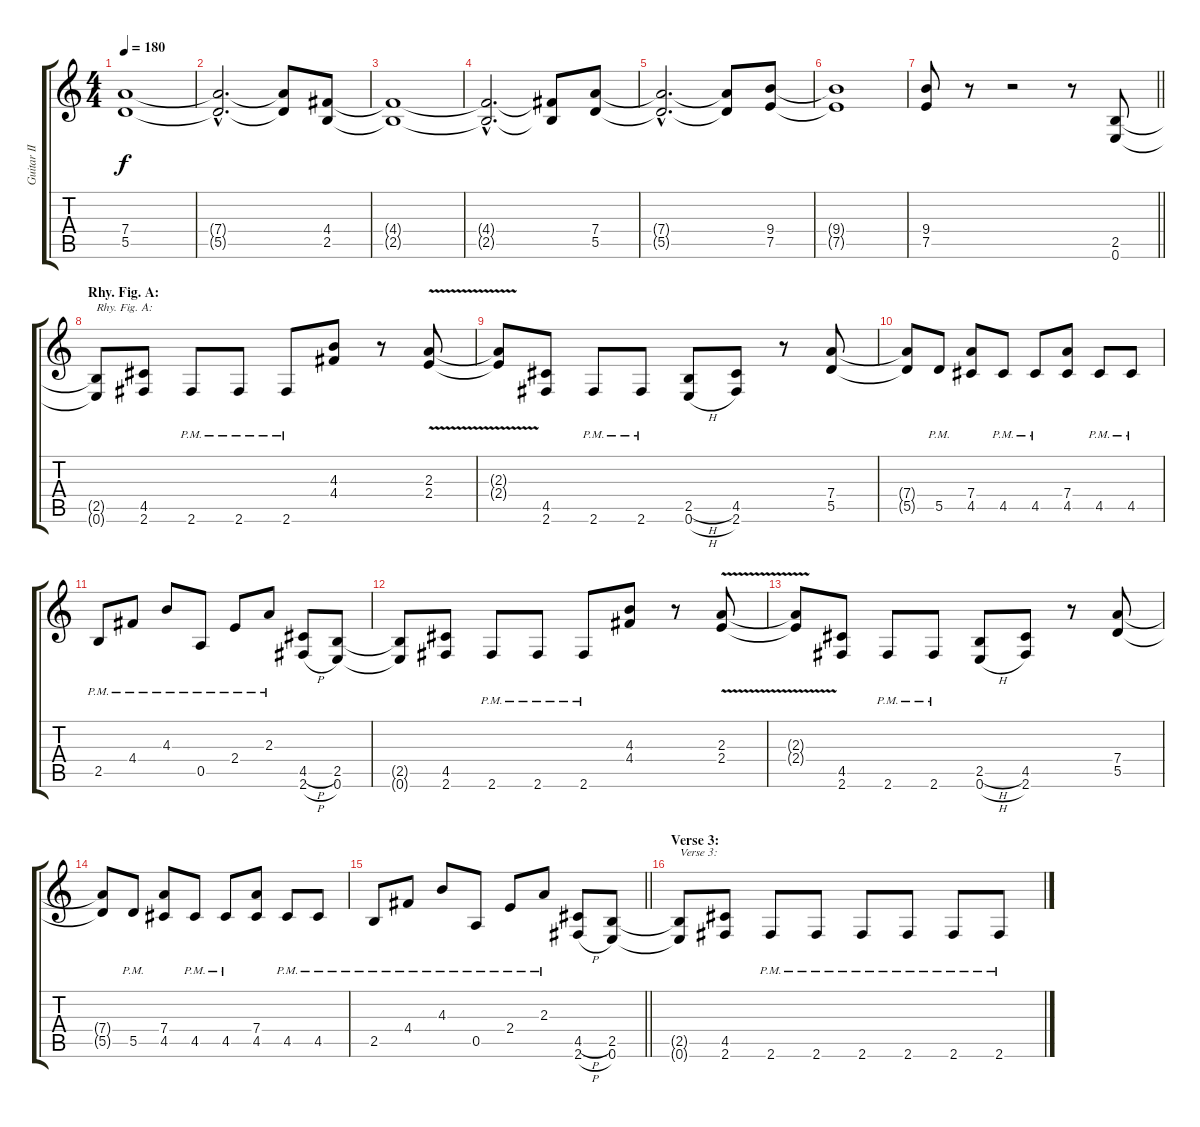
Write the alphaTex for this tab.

\track ("Guitar II" "Guitar II") {instrument distortionguitar}
\staff {score tabs}
\tuning (E4 B3 G3 D3 A2 E2) {hide}
\ts (4 4)
\tempo 180
\clef g2
\ks c
(7.4{t} 5.5{t}).1{dy f} |
(7.4{hac t} 5.5{hac t}).2{d} (7.4{t} 5.5{t}).8 (4.4 2.5).8 |
(4.4{t} 2.5{t}).1 |
(4.4{hac t} 2.5{hac t}).2{d} (4.4{t} 2.5{t}).8 (7.4 5.5).8 |
(7.4{hac t} 5.5{hac t}).2{d} (7.4{t} 5.5{t}).8 (9.4 7.5).8 |
(9.4{t} 7.5{t}).1 |
\barLineRight lightlight
(9.4 7.5).8 r.8 r.2 r.8 (2.5 0.6).8 |
\section ("" "Rhy. Fig. A:")
(2.5{t} 0.6{t}).8{txt "Rhy. Fig. A:"} (4.5 2.6).8 2.6{pm}.8 2.6{pm}.8 2.6{pm}.8 (4.3 4.4).8 r.8 (2.3{v} 2.4).8 |
(2.3{t} 2.4{t}).8 (4.5 2.6).8 2.6{pm}.8 2.6{pm}.8 (2.5{h} 0.6{h}).8 (4.5 2.6).8 r.8 (7.4 5.5).8 |
(7.4{t} 5.5{t}).8 5.5{pm}.8 (7.4 4.5).8 4.5{pm}.8 4.5{pm}.8 (7.4 4.5).8 4.5{pm}.8 4.5{pm}.8 |
2.5{pm}.8 4.4{pm}.8 4.3{pm}.8 0.5{pm}.8 2.4{pm}.8 2.3{pm}.8 (4.5{h} 2.6{h}).8 (2.5 0.6).8 |
(2.5{t} 0.6{t}).8 (4.5 2.6).8 2.6{pm}.8 2.6{pm}.8 2.6{pm}.8 (4.3 4.4).8 r.8 (2.3{v} 2.4).8 |
(2.3{t} 2.4{t}).8 (4.5 2.6).8 2.6{pm}.8 2.6{pm}.8 (2.5{h} 0.6{h}).8 (4.5 2.6).8 r.8 (7.4 5.5).8 |
(7.4{t} 5.5{t}).8 5.5{pm}.8 (7.4 4.5).8 4.5{pm}.8 4.5{pm}.8 (7.4 4.5).8 4.5{pm}.8 4.5{pm}.8 |
\barLineRight lightlight
2.5{pm}.8 4.4{pm}.8 4.3{pm}.8 0.5{pm}.8 2.4{pm}.8 2.3{pm}.8 (4.5{h} 2.6{h}).8 (2.5 0.6).8 |
\section ("" "Verse 3:")
(2.5{t} 0.6{t}).8{txt "Verse 3:"} (4.5 2.6).8 2.6{pm}.8 2.6{pm}.8 2.6{pm}.8 2.6{pm}.8 2.6{pm}.8 2.6{pm}.8
